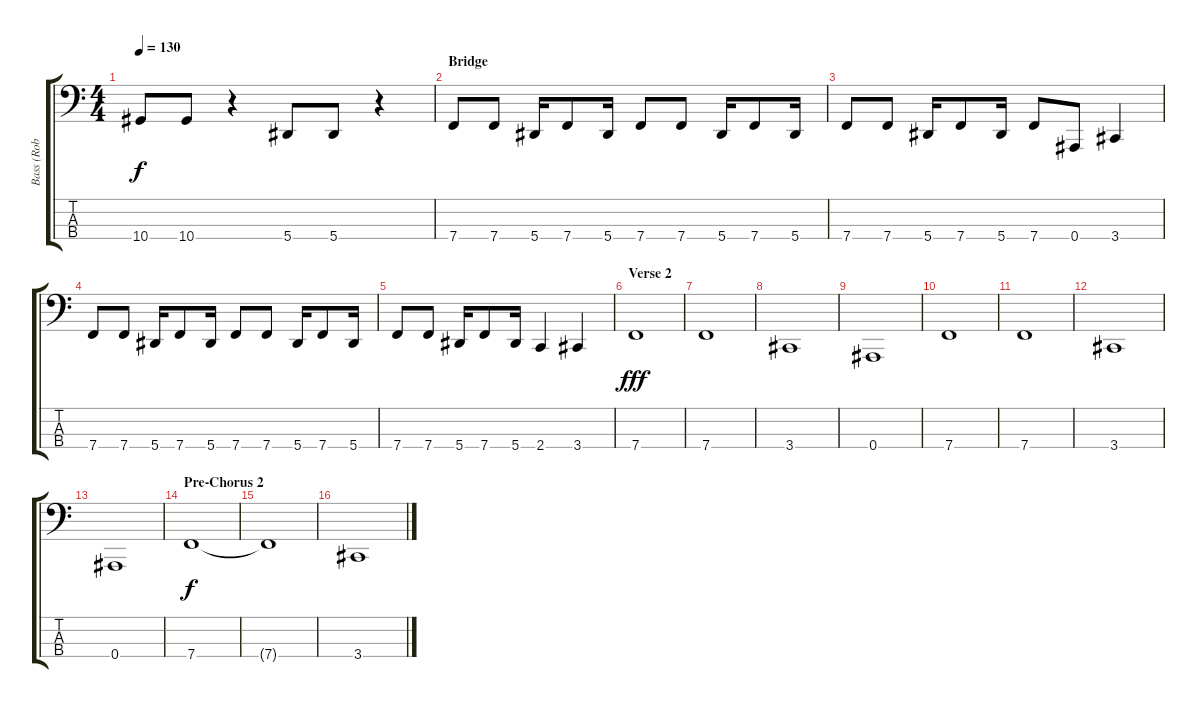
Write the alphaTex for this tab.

\track ("Bass (Rob Garcia)" "Bass (Rob ") {instrument electricbasspick}
\staff {score tabs}
\tuning (Eb2 Bb1 F1 Bb0) {hide}
\ts (4 4)
\tempo 130
\clef f4
\ks c
10.4.8{dy f} 10.4.8 r.4 5.4.8 5.4.8 r.4 |
\section ("" "Bridge")
7.4.8 7.4.8 5.4.16 7.4.8 5.4.16 7.4.8 7.4.8 5.4.16 7.4.8 5.4.16 |
7.4.8 7.4.8 5.4.16 7.4.8 5.4.16 7.4.8 0.4.8 3.4.4 |
7.4.8 7.4.8 5.4.16 7.4.8 5.4.16 7.4.8 7.4.8 5.4.16 7.4.8 5.4.16 |
7.4.8 7.4.8 5.4.16 7.4.8 5.4.16 2.4.4 3.4.4 |
\section ("" "Verse 2")
7.4.1{dy fff} |
7.4.1 |
3.4.1 |
0.4.1 |
7.4.1 |
7.4.1 |
3.4.1 |
0.4.1 |
\section ("" "Pre-Chorus 2")
7.4.1{dy f} |
7.4{t}.1 |
3.4.1
